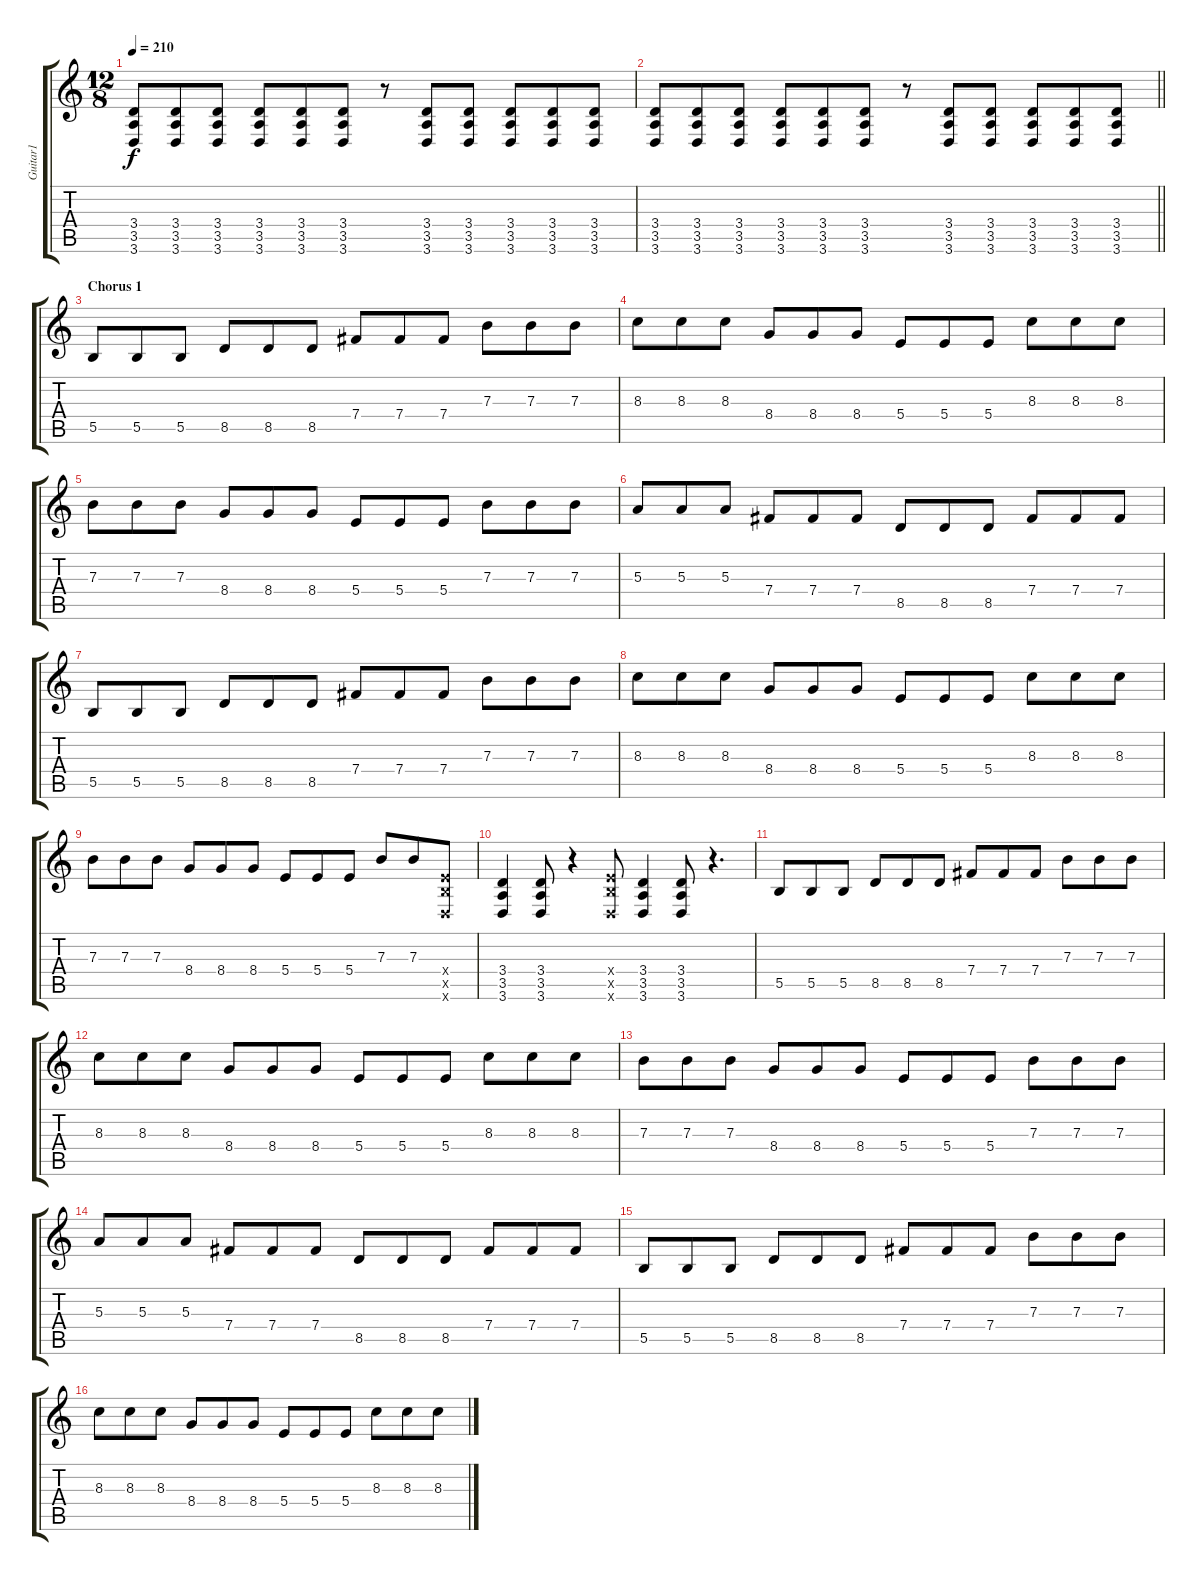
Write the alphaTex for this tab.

\track ("Guitar1" "Guitar1") {instrument distortionguitar}
\staff {score tabs}
\tuning (Db4 Ab3 E3 B2 Gb2 B1) {hide}
\ts (12 8)
\tempo 210
\clef g2
\ks c
(3.4 3.5 3.6).8{dy f} (3.4 3.5 3.6).8 (3.4 3.5 3.6).8 (3.4 3.5 3.6).8 (3.4 3.5 3.6).8 (3.4 3.5 3.6).8 r.8 (3.4 3.5 3.6).8 (3.4 3.5 3.6).8 (3.4 3.5 3.6).8 (3.4 3.5 3.6).8 (3.4 3.5 3.6).8 |
\barLineRight lightlight
(3.4 3.5 3.6).8 (3.4 3.5 3.6).8 (3.4 3.5 3.6).8 (3.4 3.5 3.6).8 (3.4 3.5 3.6).8 (3.4 3.5 3.6).8 r.8 (3.4 3.5 3.6).8 (3.4 3.5 3.6).8 (3.4 3.5 3.6).8 (3.4 3.5 3.6).8 (3.4 3.5 3.6).8 |
\section ("" "Chorus 1")
5.5.8 5.5.8 5.5.8 8.5.8 8.5.8 8.5.8 7.4.8 7.4.8 7.4.8 7.3.8 7.3.8 7.3.8 |
8.3.8 8.3.8 8.3.8 8.4.8 8.4.8 8.4.8 5.4.8 5.4.8 5.4.8 8.3.8 8.3.8 8.3.8 |
7.3.8 7.3.8 7.3.8 8.4.8 8.4.8 8.4.8 5.4.8 5.4.8 5.4.8 7.3.8 7.3.8 7.3.8 |
5.3.8 5.3.8 5.3.8 7.4.8 7.4.8 7.4.8 8.5.8 8.5.8 8.5.8 7.4.8 7.4.8 7.4.8 |
5.5.8 5.5.8 5.5.8 8.5.8 8.5.8 8.5.8 7.4.8 7.4.8 7.4.8 7.3.8 7.3.8 7.3.8 |
8.3.8 8.3.8 8.3.8 8.4.8 8.4.8 8.4.8 5.4.8 5.4.8 5.4.8 8.3.8 8.3.8 8.3.8 |
7.3.8 7.3.8 7.3.8 8.4.8 8.4.8 8.4.8 5.4.8 5.4.8 5.4.8 7.3.8 7.3.8 (5.4{x} 5.5{x} 3.6{x}).8 |
(3.4 3.5 3.6).4 (3.4 3.5 3.6).8 r.4 (5.4{x} 5.5{x} 3.6{x}).8 (3.4 3.5 3.6).4 (3.4 3.5 3.6).8 r.4{d} |
5.5.8 5.5.8 5.5.8 8.5.8 8.5.8 8.5.8 7.4.8 7.4.8 7.4.8 7.3.8 7.3.8 7.3.8 |
8.3.8 8.3.8 8.3.8 8.4.8 8.4.8 8.4.8 5.4.8 5.4.8 5.4.8 8.3.8 8.3.8 8.3.8 |
7.3.8 7.3.8 7.3.8 8.4.8 8.4.8 8.4.8 5.4.8 5.4.8 5.4.8 7.3.8 7.3.8 7.3.8 |
5.3.8 5.3.8 5.3.8 7.4.8 7.4.8 7.4.8 8.5.8 8.5.8 8.5.8 7.4.8 7.4.8 7.4.8 |
5.5.8 5.5.8 5.5.8 8.5.8 8.5.8 8.5.8 7.4.8 7.4.8 7.4.8 7.3.8 7.3.8 7.3.8 |
8.3.8 8.3.8 8.3.8 8.4.8 8.4.8 8.4.8 5.4.8 5.4.8 5.4.8 8.3.8 8.3.8 8.3.8
